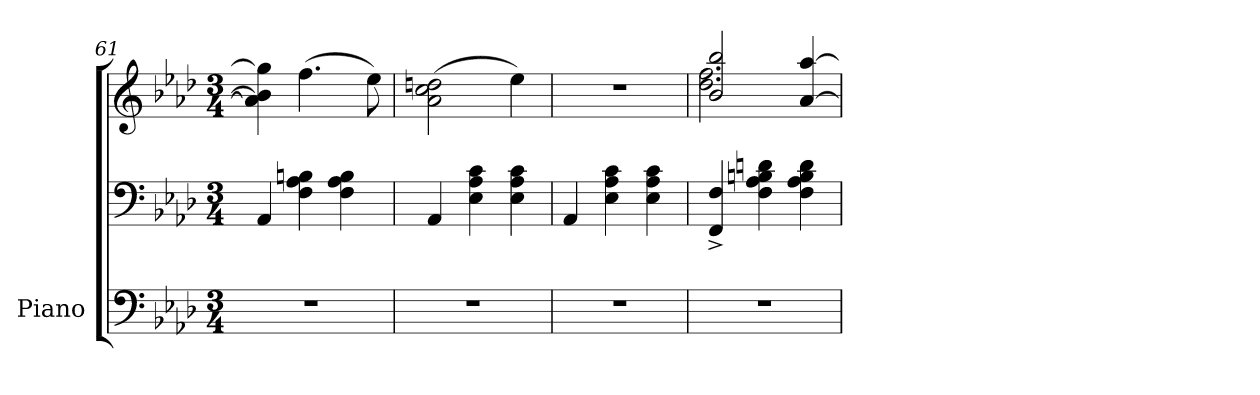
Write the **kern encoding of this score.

**kern	**kern	**kern
*part1	*part1	*part1
*staff3	*staff2	*staff1
*I"Piano	*	*
*I'Pno.	*	*
*clefF4	*clefF4	*clefG2
*k[b-e-a-d-]	*k[b-e-a-d-]	*k[b-e-a-d-]
*M3/4	*M3/4	*M3/4
=61	=61	=61
2.r	4AA-/	4a-\] 4b\] 4gg\]
.	4F\ 4A-\ 4Bn\	(>4.ff\
.	4F\ 4A-\ 4B\	.
.	.	8ee-\)
=62	=62	=62
2.r	4AA-/	(>2a-\ 2cc\ 2ddn\
.	4E-\ 4A-\ 4c\	.
.	4E-\ 4A-\ 4c\	4ee-\)
=63	=63	=63
2.r	4AA-/	2.r
.	4E-\ 4A-\ 4c\	.
.	4E-\ 4A-\ 4c\	.
=64	=64	=64
*	*	*^
2.r	4FF/^ 4F/^	2b-/ 2bb-/	2.dd-\ 2.ff\
.	4F\ 4A-\ 4Bn\ 4dn\	.	.
.	4F\ 4A-\ 4B\ 4d\	[4a-/ [4aa-/	.
*	*	*v	*v
=	=	=
*-	*-	*-
